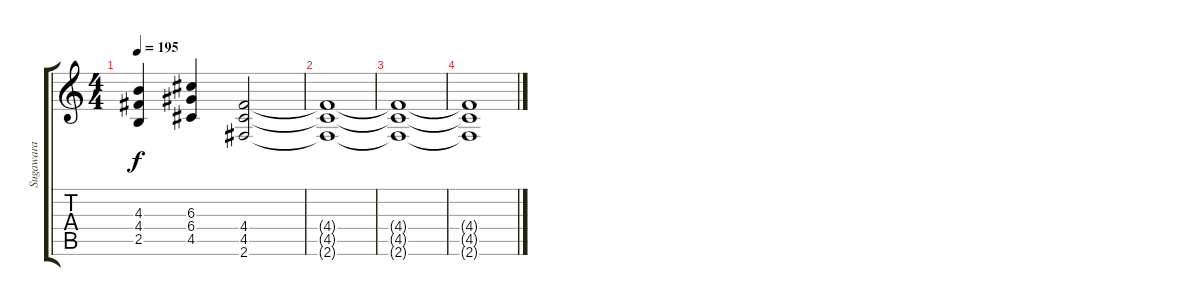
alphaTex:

\track ("Sugawara" "Sugawara") {instrument distortionguitar}
\staff {score tabs}
\tuning (E4 B3 G3 D3 A2 E2) {hide}
\ts (4 4)
\tempo 195
\clef g2
\ks c
(4.3 4.4 2.5).4{dy f} (6.3 6.4 4.5).4 (4.4 4.5 2.6).2 |
(4.4{t} 4.5{t} 2.6{t}).1 |
(4.4{t} 4.5{t} 2.6{t}).1 |
(4.4{t} 4.5{t} 2.6{t}).1
